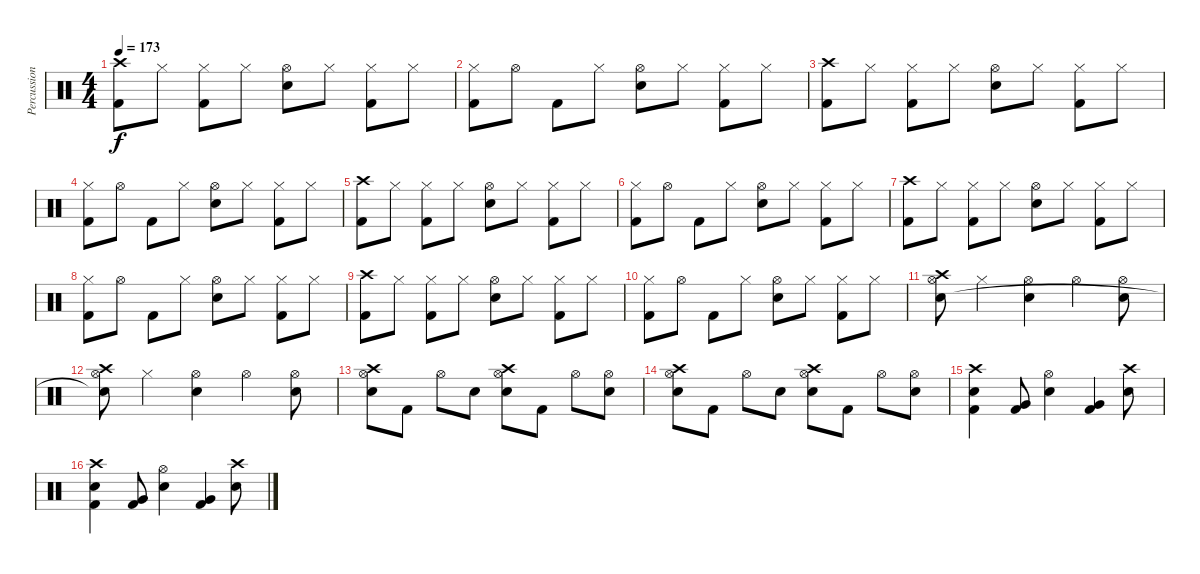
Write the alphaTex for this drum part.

\track ("Percussion" "Percussion") {instrument percussion}
\staff {score}
\articulation defaults
\ts (4 4)
\tempo 173
\clef neutral
\ks c
("Crash high (hit)" "Kick (hit) 2").8{dy f} "Hi-Hat (closed)".8 ("Hi-Hat (closed)" "Kick (hit) 2").8 "Hi-Hat (closed)".8 ("Hi-Hat (open)" "Electric Snare (hit)").8 "Hi-Hat (closed)".8 ("Hi-Hat (closed)" "Kick (hit) 2").8 "Hi-Hat (closed)".8 |
("Hi-Hat (closed)" "Kick (hit) 2").8 "Hi-Hat (open)".8 "Kick (hit) 2".8 "Hi-Hat (closed)".8 ("Hi-Hat (open)" "Electric Snare (hit)").8 "Hi-Hat (closed)".8 ("Hi-Hat (closed)" "Kick (hit) 2").8 "Hi-Hat (closed)".8 |
("Crash high (hit)" "Kick (hit) 2").8 "Hi-Hat (closed)".8 ("Hi-Hat (closed)" "Kick (hit) 2").8 "Hi-Hat (closed)".8 ("Hi-Hat (open)" "Electric Snare (hit)").8 "Hi-Hat (closed)".8 ("Hi-Hat (closed)" "Kick (hit) 2").8 "Hi-Hat (closed)".8 |
("Hi-Hat (closed)" "Kick (hit) 2").8 "Hi-Hat (open)".8 "Kick (hit) 2".8 "Hi-Hat (closed)".8 ("Hi-Hat (open)" "Electric Snare (hit)").8 "Hi-Hat (closed)".8 ("Hi-Hat (closed)" "Kick (hit) 2").8 "Hi-Hat (closed)".8 |
("Crash high (hit)" "Kick (hit) 2").8 "Hi-Hat (closed)".8 ("Hi-Hat (closed)" "Kick (hit) 2").8 "Hi-Hat (closed)".8 ("Hi-Hat (open)" "Electric Snare (hit)").8 "Hi-Hat (closed)".8 ("Hi-Hat (closed)" "Kick (hit) 2").8 "Hi-Hat (closed)".8 |
("Hi-Hat (closed)" "Kick (hit) 2").8 "Hi-Hat (open)".8 "Kick (hit) 2".8 "Hi-Hat (closed)".8 ("Hi-Hat (open)" "Electric Snare (hit)").8 "Hi-Hat (closed)".8 ("Hi-Hat (closed)" "Kick (hit) 2").8 "Hi-Hat (closed)".8 |
("Crash high (hit)" "Kick (hit) 2").8 "Hi-Hat (closed)".8 ("Hi-Hat (closed)" "Kick (hit) 2").8 "Hi-Hat (closed)".8 ("Hi-Hat (open)" "Electric Snare (hit)").8 "Hi-Hat (closed)".8 ("Hi-Hat (closed)" "Kick (hit) 2").8 "Hi-Hat (closed)".8 |
("Hi-Hat (closed)" "Kick (hit) 2").8 "Hi-Hat (open)".8 "Kick (hit) 2".8 "Hi-Hat (closed)".8 ("Hi-Hat (open)" "Electric Snare (hit)").8 "Hi-Hat (closed)".8 ("Hi-Hat (closed)" "Kick (hit) 2").8 "Hi-Hat (closed)".8 |
("Crash high (hit)" "Kick (hit) 2").8 "Hi-Hat (closed)".8 ("Hi-Hat (closed)" "Kick (hit) 2").8 "Hi-Hat (closed)".8 ("Hi-Hat (open)" "Electric Snare (hit)").8 "Hi-Hat (closed)".8 ("Hi-Hat (closed)" "Kick (hit) 2").8 "Hi-Hat (closed)".8 |
("Hi-Hat (closed)" "Kick (hit) 2").8 "Hi-Hat (open)".8 "Kick (hit) 2".8 "Hi-Hat (closed)".8 ("Hi-Hat (open)" "Electric Snare (hit)").8 "Hi-Hat (closed)".8 ("Hi-Hat (closed)" "Kick (hit) 2").8 "Hi-Hat (closed)".8 |
("Crash high (hit)" "Hi-Hat (open)" "Snare (hit)").8 "Hi-Hat (closed)".4 ("Hi-Hat (open)" "Electric Snare (hit)").4 "Hi-Hat (open)".4 ("Hi-Hat (open)" "Electric Snare (hit)").8 |
("Crash high (hit)" "Hi-Hat (open)" "Snare (hit)"{t}).8 "Hi-Hat (closed)".4 ("Hi-Hat (open)" "Electric Snare (hit)").4 "Hi-Hat (open)".4 ("Hi-Hat (open)" "Electric Snare (hit)").8 |
("Crash high (hit)" "Hi-Hat (open)" "Electric Snare (hit)").8 "Kick (hit) 2".8 "Hi-Hat (open)".8 "Electric Snare (hit)".8 ("Crash high (hit)" "Hi-Hat (open)" "Electric Snare (hit)").8 "Kick (hit) 2".8 "Hi-Hat (open)".8 ("Hi-Hat (open)" "Electric Snare (hit)").8 |
("Crash high (hit)" "Hi-Hat (open)" "Electric Snare (hit)").8 "Kick (hit) 2".8 "Hi-Hat (open)".8 "Electric Snare (hit)".8 ("Crash high (hit)" "Hi-Hat (open)" "Electric Snare (hit)").8 "Kick (hit) 2".8 "Hi-Hat (open)".8 ("Hi-Hat (open)" "Electric Snare (hit)").8 |
("Crash high (hit)" "Electric Snare (hit)" "Kick (hit) 2").4 ("Very Low Tom (hit)" "Kick (hit) 2").8 ("Hi-Hat (open)" "Electric Snare (hit)").4 ("Very Low Tom (hit)" "Kick (hit) 2").4 ("Crash high (hit)" "Electric Snare (hit)").8 |
("Crash high (hit)" "Electric Snare (hit)" "Kick (hit) 2").4 ("Very Low Tom (hit)" "Kick (hit) 2").8 ("Hi-Hat (open)" "Electric Snare (hit)").4 ("Very Low Tom (hit)" "Kick (hit) 2").4 ("Crash high (hit)" "Electric Snare (hit)").8
